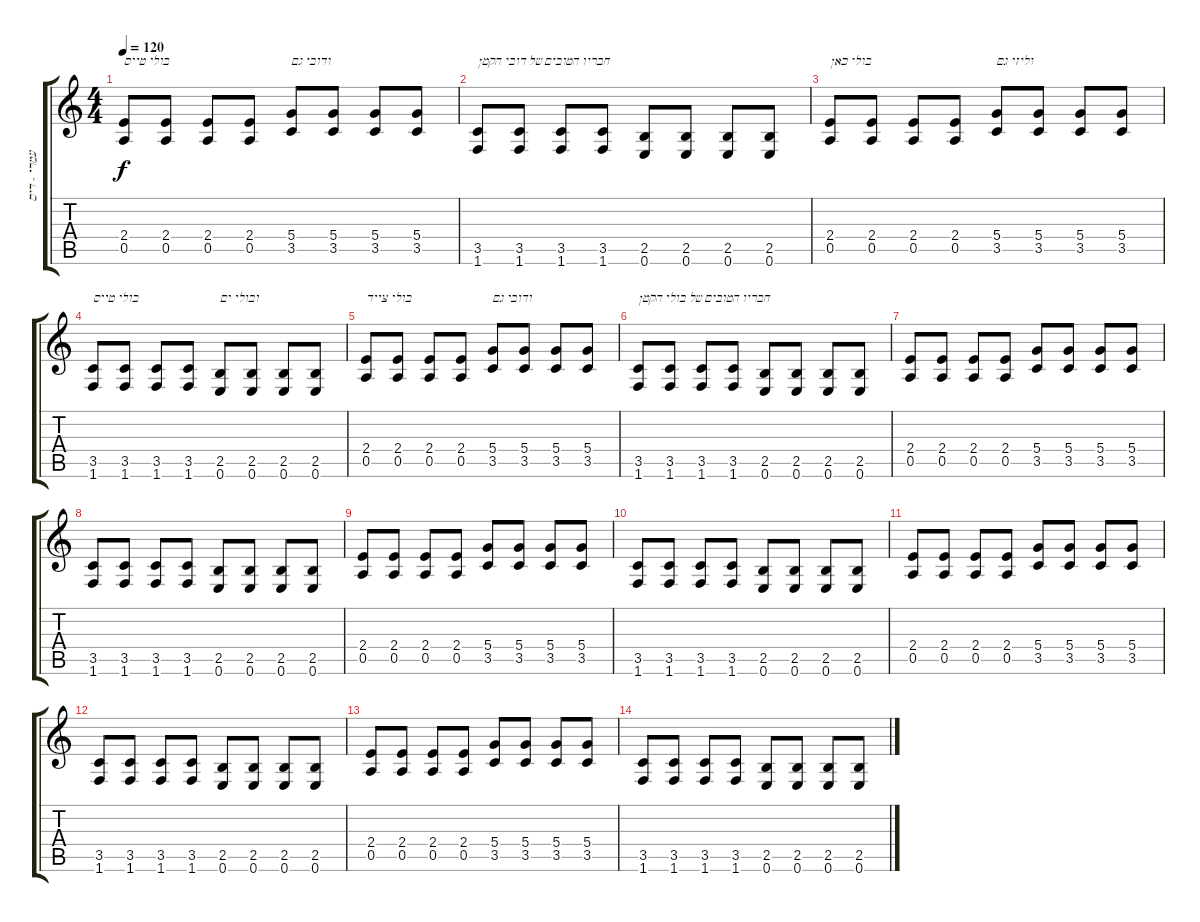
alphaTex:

\track ("עמרי - דיסטורשיין" "עמרי - דיס") {instrument overdrivenguitar}
\staff {score tabs}
\tuning (E4 B3 G3 D3 A2 E2) {hide}
\ts (4 4)
\tempo 120
\clef g2
\ks c
(2.4 0.5).8{txt "בולי טייס" dy f} (2.4 0.5).8 (2.4 0.5).8 (2.4 0.5).8 (5.4 3.5).8{txt "ודובי גם"} (5.4 3.5).8 (5.4 3.5).8 (5.4 3.5).8 |
(3.5 1.6).8{txt "חבריו הטובים של דובי הקטן"} (3.5 1.6).8 (3.5 1.6).8 (3.5 1.6).8 (2.5 0.6).8 (2.5 0.6).8 (2.5 0.6).8 (2.5 0.6).8 |
(2.4 0.5).8{txt "בולי כאן"} (2.4 0.5).8 (2.4 0.5).8 (2.4 0.5).8 (5.4 3.5).8{txt "וליזי גם"} (5.4 3.5).8 (5.4 3.5).8 (5.4 3.5).8 |
(3.5 1.6).8{txt "בולי טייס"} (3.5 1.6).8 (3.5 1.6).8 (3.5 1.6).8 (2.5 0.6).8{txt "ובולי ים"} (2.5 0.6).8 (2.5 0.6).8 (2.5 0.6).8 |
(2.4 0.5).8{txt "בולי צייד"} (2.4 0.5).8 (2.4 0.5).8 (2.4 0.5).8 (5.4 3.5).8{txt "ודובי גם"} (5.4 3.5).8 (5.4 3.5).8 (5.4 3.5).8 |
(3.5 1.6).8{txt "חבריו הטובים של בולי הקטן"} (3.5 1.6).8 (3.5 1.6).8 (3.5 1.6).8 (2.5 0.6).8 (2.5 0.6).8 (2.5 0.6).8 (2.5 0.6).8 |
(2.4 0.5).8{volume 10} (2.4 0.5).8 (2.4 0.5).8 (2.4 0.5).8 (5.4 3.5).8 (5.4 3.5).8 (5.4 3.5).8 (5.4 3.5).8 |
(3.5 1.6).8{volume 10} (3.5 1.6).8 (3.5 1.6).8 (3.5 1.6).8 (2.5 0.6).8 (2.5 0.6).8 (2.5 0.6).8 (2.5 0.6).8 |
(2.4 0.5).8{volume 10} (2.4 0.5).8 (2.4 0.5).8 (2.4 0.5).8 (5.4 3.5).8 (5.4 3.5).8 (5.4 3.5).8 (5.4 3.5).8 |
(3.5 1.6).8{volume 10} (3.5 1.6).8 (3.5 1.6).8 (3.5 1.6).8 (2.5 0.6).8 (2.5 0.6).8 (2.5 0.6).8 (2.5 0.6).8 |
(2.4 0.5).8{volume 10} (2.4 0.5).8 (2.4 0.5).8 (2.4 0.5).8 (5.4 3.5).8 (5.4 3.5).8 (5.4 3.5).8 (5.4 3.5).8 |
(3.5 1.6).8{volume 10} (3.5 1.6).8 (3.5 1.6).8 (3.5 1.6).8 (2.5 0.6).8 (2.5 0.6).8 (2.5 0.6).8 (2.5 0.6).8 |
(2.4 0.5).8{volume 10} (2.4 0.5).8 (2.4 0.5).8 (2.4 0.5).8 (5.4 3.5).8 (5.4 3.5).8 (5.4 3.5).8 (5.4 3.5).8 |
(3.5 1.6).8{volume 10} (3.5 1.6).8 (3.5 1.6).8 (3.5 1.6).8 (2.5 0.6).8 (2.5 0.6).8 (2.5 0.6).8 (2.5 0.6).8
